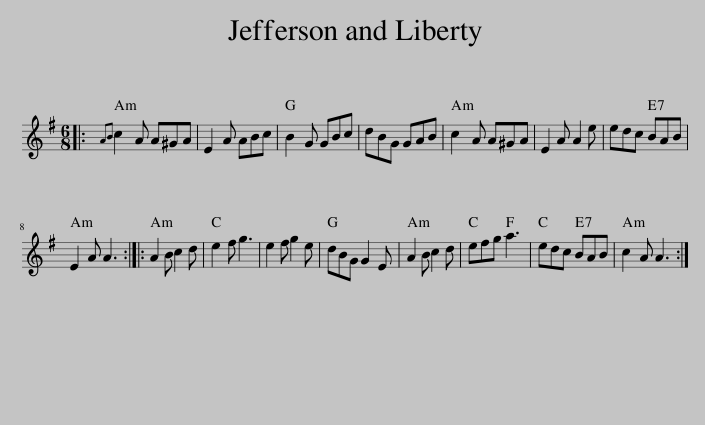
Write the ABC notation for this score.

X:1
L:1/8
M:6/8
I:linebreak $
K:G
V:1 treble
V:1
|:{AB} c2 A A^GA | E2 A ABc | B2 G GBc | dBG GAB | c2 A A^GA | %5
 E2 A A2 e | edc BAB |$ E2 A A3 :: A2 B c2 d | e2 f g3 | %10
 e2 f g2 e | dBG G2 E | A2 B c2 d | efg a3 | edc BAB | %15
 c2 A A3 :| %16
